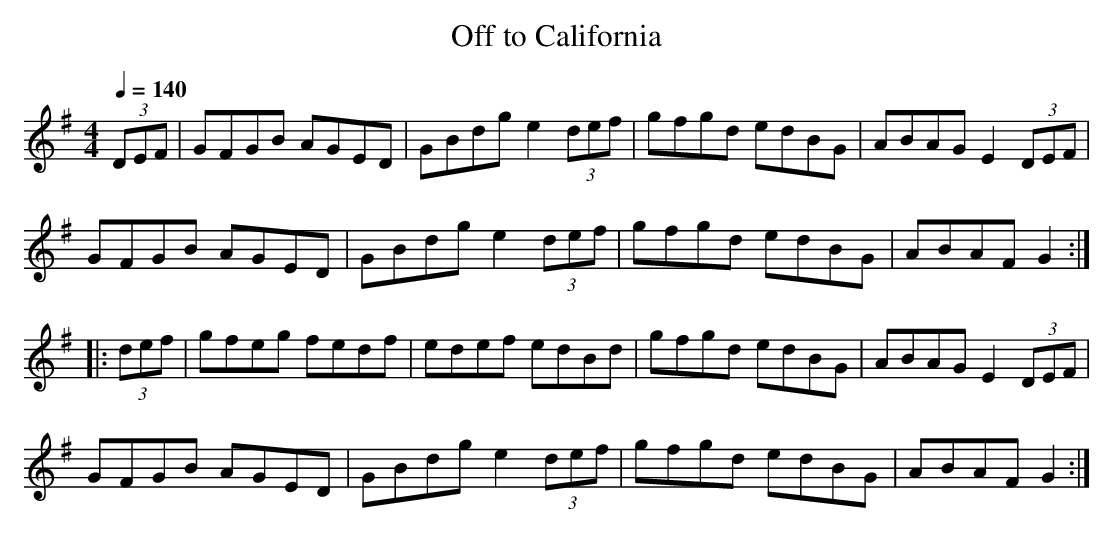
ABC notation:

X:1
T:Off to California
M:4/4
L:1/8
Q:1/4=140
K:G
(3DEF|GFGB AGED|GBdg e2 (3def|gfgd edBG|ABAG E2 (3DEF|
GFGB AGED|GBdg e2 (3def|gfgd edBG|ABAF G2 :|
|:(3def|gfeg fedf|edef edBd|gfgd edBG|ABAG E2 (3DEF|
GFGB AGED|GBdg e2 (3def|gfgd edBG|ABAF G2 :|
